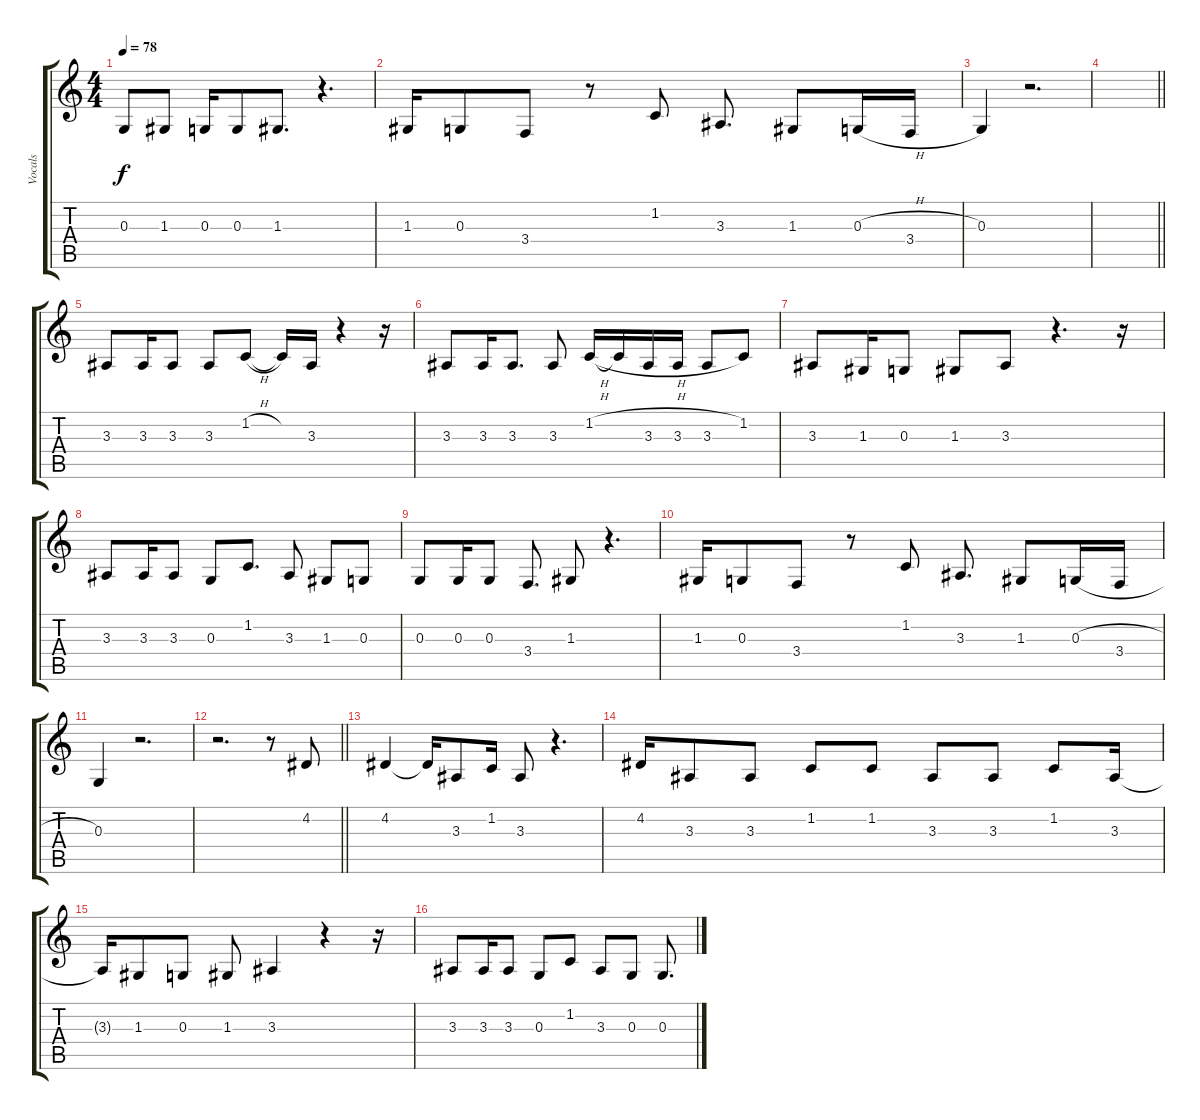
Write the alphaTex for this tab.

\track ("Vocals" "Vocals") {instrument tenorsax}
\staff {score tabs}
\tuning (E4 B3 G3 D3 A2 E2) {hide}
\ts (4 4)
\tempo 78
\clef g2
\ks c
0.3{t}.8{dy f} 1.3.8 0.3.16 0.3.8 1.3.8{d} r.4{d} |
1.3.16 0.3.8 3.4.8 r.8 1.2.8 3.3.8{d} 1.3.8 0.3{h}.16 3.4.16 |
0.3.4 r.2{d} |
\barLineRight lightlight
|
3.3.8 3.3.16 3.3.8 3.3.8 1.2{h}.8 1.2{t}.16 3.3.16 r.4 r.16 |
3.3.8 3.3.16 3.3.8{d} 3.3.8 1.2{h}.16 1.2{h t}.16 3.3.16 3.3.16 3.3.8 1.2.8 |
3.3.8 1.3.16 0.3.8 1.3.8 3.3.8 r.4{d} r.16 |
3.3.8 3.3.16 3.3.8 0.3.8 1.2.8{d} 3.3.8 1.3.8 0.3.8 |
0.3.8 0.3.16 0.3.8 3.4.8{d} 1.3.8 r.4{d} |
1.3.16 0.3.8 3.4.8 r.8 1.2.8 3.3.8{d} 1.3.8 0.3{h}.16 3.4.16 |
0.3.4 r.2{d} |
\barLineRight lightlight
r.2{d} r.8 4.2.8 |
4.2.4 4.2{t}.16 3.3.8 1.2.16 3.3.8 r.4{d} |
4.2.16 3.3.8 3.3.8 1.2.8 1.2.8 3.3.8 3.3.8 1.2.8 3.3.16 |
3.3{t}.16 1.3.8 0.3.8 1.3.8 3.3.4 r.4 r.16 |
3.3.8 3.3.16 3.3.8 0.3.8 1.2.8 3.3.8 0.3.8 0.3.8{d}
